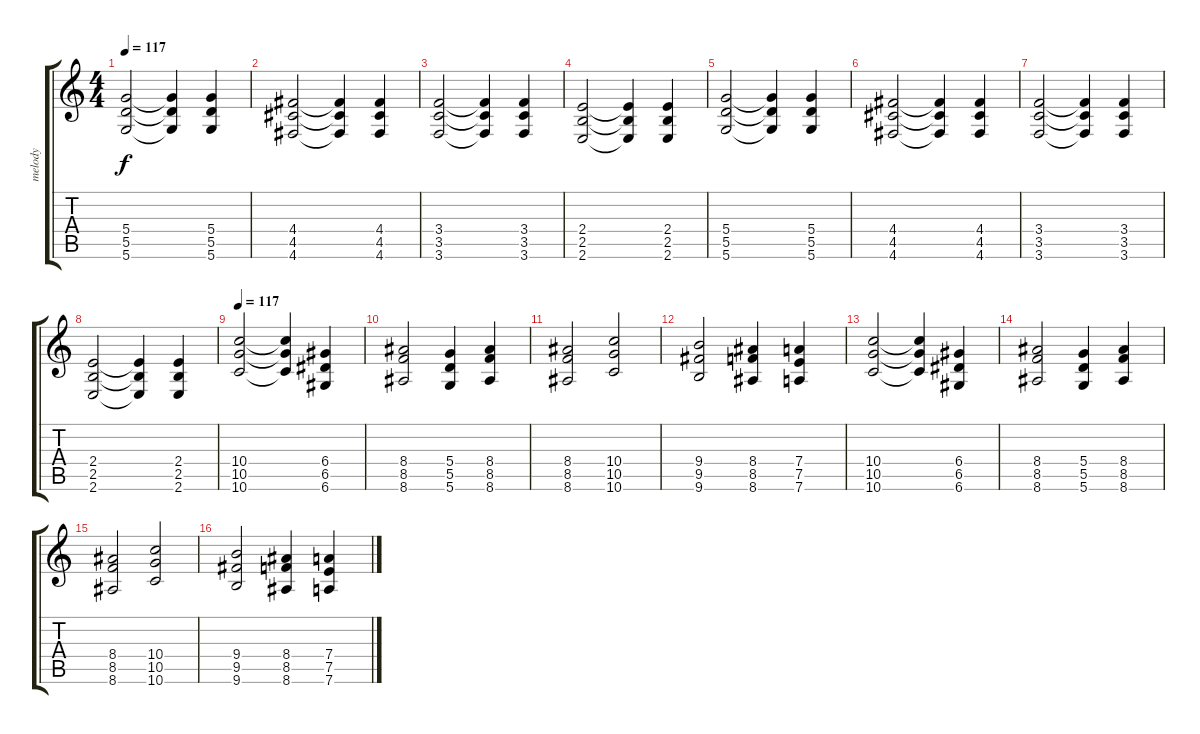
\track ("melody" "melody") {instrument electricguitarclean}
\staff {score tabs}
\tuning (E4 B3 G3 D3 A2 D2) {hide}
\ts (4 4)
\tempo 117
\clef g2
\ks c
(5.4 5.5 5.6).2{dy f} (5.4{t} 5.5{t} 5.6{t}).4 (5.4 5.5 5.6).4 |
(4.4 4.5 4.6).2 (4.4{t} 4.5{t} 4.6{t}).4 (4.4 4.5 4.6).4 |
(3.4 3.5 3.6).2 (3.4{t} 3.5{t} 3.6{t}).4 (3.4 3.5 3.6).4 |
(2.4 2.5 2.6).2 (2.4{t} 2.5{t} 2.6{t}).4 (2.4 2.5 2.6).4 |
(5.4 5.5 5.6).2 (5.4{t} 5.5{t} 5.6{t}).4 (5.4 5.5 5.6).4 |
(4.4 4.5 4.6).2 (4.4{t} 4.5{t} 4.6{t}).4 (4.4 4.5 4.6).4 |
(3.4 3.5 3.6).2 (3.4{t} 3.5{t} 3.6{t}).4 (3.4 3.5 3.6).4 |
(2.4 2.5 2.6).2 (2.4{t} 2.5{t} 2.6{t}).4 (2.4 2.5 2.6).4 |
\tempo 117
(10.4 10.5 10.6).2{instrument distortionguitar} (10.4{t} 10.5{t} 10.6{t}).4 (6.4 6.5 6.6).4 |
(8.4 8.5 8.6).2 (5.4 5.5 5.6).4 (8.4 8.5 8.6).4 |
(8.4 8.5 8.6).2 (10.4 10.5 10.6).2 |
(9.4 9.5 9.6).2 (8.4 8.5 8.6).4 (7.4 7.5 7.6).4 |
(10.4 10.5 10.6).2{instrument distortionguitar} (10.4{t} 10.5{t} 10.6{t}).4 (6.4 6.5 6.6).4 |
(8.4 8.5 8.6).2 (5.4 5.5 5.6).4 (8.4 8.5 8.6).4 |
(8.4 8.5 8.6).2 (10.4 10.5 10.6).2 |
(9.4 9.5 9.6).2 (8.4 8.5 8.6).4 (7.4 7.5 7.6).4
